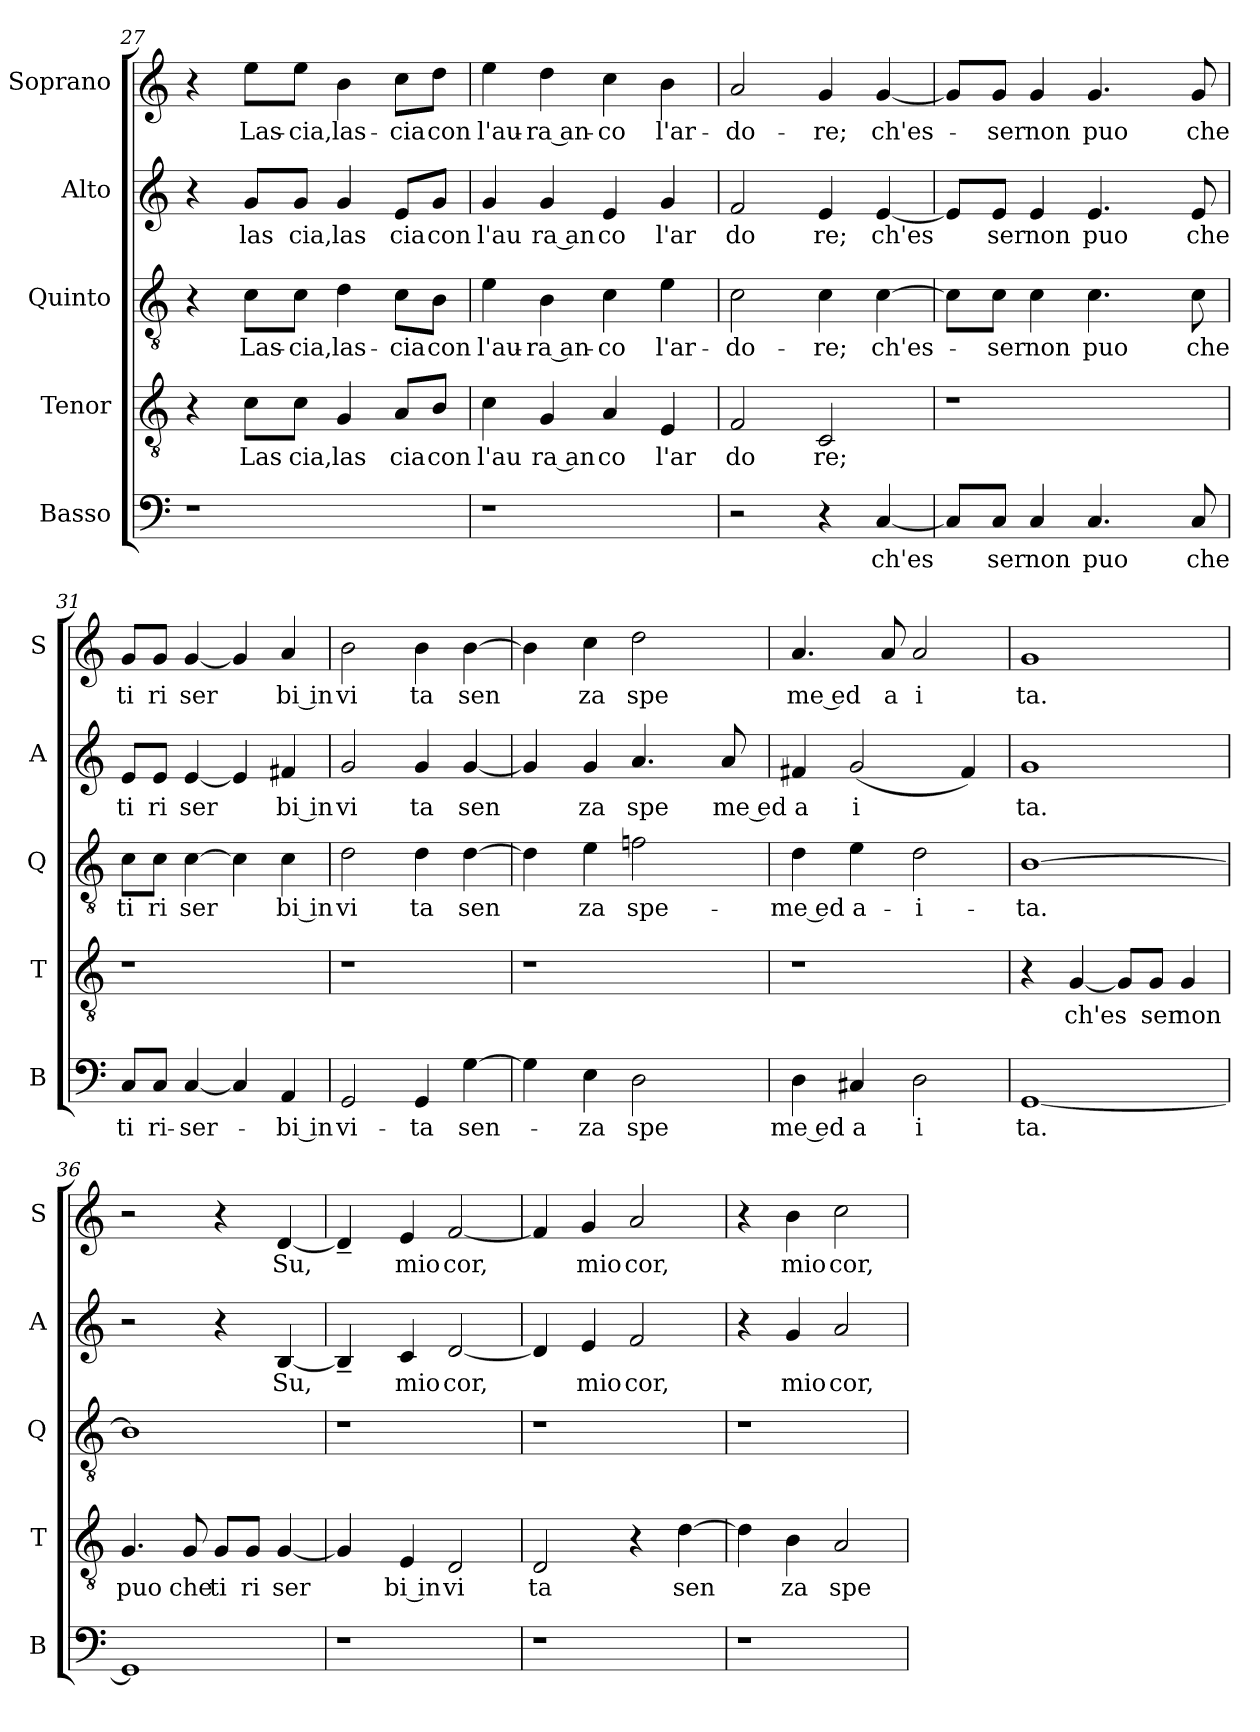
**kern	**text	**kern	**text	**kern	**text	**kern	**text	**kern	**text
*part5	*part5	*part4	*part4	*part3	*part3	*part2	*part2	*part1	*part1
*staff5	*staff5	*staff4	*staff4	*staff3	*staff3	*staff2	*staff2	*staff1	*staff1
*I"Basso	*	*I"Tenor	*	*I"Quinto	*	*I"Alto	*	*I"Soprano	*
*I'B	*	*I'T	*	*I'Q	*	*I'A	*	*I'S	*
!!LO:LB:g=z
*clefF4	*	*clefGv2	*	*clefGv2	*	*clefG2	*	*clefG2	*
=27	=27	=27	=27	=27	=27	=27	=27	=27	=27
1r	.	4r	.	4r	.	4r	.	4r	.
!	!	!	!LO:LY:b:cj	!	!LO:LY:b:cj	!	!LO:LY:b:cj	!	!LO:LY:b:cj
.	.	8c\L	Las	8c\L	Las-	8g/L	las	8ee\L	Las-
!	!	!	!LO:LY:b:cj	!	!LO:LY:b:cj	!	!LO:LY:b:cj	!	!LO:LY:b:cj
.	.	8c\J	cia,	8c\J	-cia,	8g/J	cia,	8ee\J	-cia,
!	!	!	!LO:LY:b:cj	!	!LO:LY:b:cj	!	!LO:LY:b:cj	!	!LO:LY:b:cj
.	.	4G/	las	4d\	las-	4g/	las	4b\	las-
!	!	!	!LO:LY:b:cj	!	!LO:LY:b:cj	!	!LO:LY:b:cj	!	!LO:LY:b:cj
.	.	8A/L	cia	8c\L	-cia	8e/L	cia	8cc\L	-cia
!	!	!	!LO:LY:b:cj	!	!LO:LY:b:cj	!	!LO:LY:b:cj	!	!LO:LY:b:cj
.	.	8B/J	con	8B\J	con	8g/J	con	8dd\J	con
=28	=28	=28	=28	=28	=28	=28	=28	=28	=28
!	!	!	!LO:LY:b:cj	!	!LO:LY:b:cj	!	!LO:LY:b:cj	!	!LO:LY:b:cj
1r	.	4c\	l'au	4e\	l'au-	4g/	l'au	4ee\	l'au-
!	!	!	!LO:LY:b:rj	!	!LO:LY:b:rj	!	!LO:LY:b:rj	!	!LO:LY:b:rj
.	.	4G/	ra an	4B\	-ra an-	4g/	ra an	4dd\	-ra an-
!	!	!	!LO:LY:b:cj	!	!LO:LY:b:cj	!	!LO:LY:b:cj	!	!LO:LY:b:cj
.	.	4A/	co	4c\	-co	4e/	co	4cc\	-co
!	!	!	!LO:LY:b:cj	!	!LO:LY:b:cj	!	!LO:LY:b:cj	!	!LO:LY:b:cj
.	.	4E/	l'ar	4e\	l'ar-	4g/	l'ar	4b\	l'ar-
=29	=29	=29	=29	=29	=29	=29	=29	=29	=29
!	!	!	!LO:LY:b:cj	!	!LO:LY:b:cj	!	!LO:LY:b:cj	!	!LO:LY:b:cj
2r	.	2F/	do	2c\	-do-	2f/	do	2a/	-do-
!	!	!	!LO:LY:b:cj	!	!LO:LY:b:cj	!	!LO:LY:b:cj	!	!LO:LY:b:cj
4r	.	2C/	re;	4c\	-re;	4e/	re;	4g/	-re;
!	!LO:LY:b	!	!	!	!LO:LY:b	!	!LO:LY:b	!	!LO:LY:b
[>4C/	ch'es	.	.	[<4c\	ch'es-	[>4e/	ch'es	[>4g/	ch'es-
!!LO:LB:g=z
=30	=30	=30	=30	=30	=30	=30	=30	=30	=30
*^	*	*	*	*^	*	*^	*	*^	*
8C/L]	64ryy	.	1r	.	8c\L]	64ryy	.	8e/L]	64ryy	.	8g/L]	64ryy	.
.	2ryy	.	.	.	.	2ryy	.	.	2ryy	.	.	2ryy	.
!	!	!LO:LY:b:cj	!	!	!	!	!LO:LY:b:cj	!	!	!LO:LY:b:cj	!	!	!LO:LY:b:cj
8C/J	.	ser	.	.	8c\J	.	-ser	8e/J	.	ser	8g/J	.	-ser
!	!	!LO:LY:b:cj	!	!	!	!	!LO:LY:b:cj	!	!	!LO:LY:b:cj	!	!	!LO:LY:b:cj
4C/	.	non	.	.	4c\	.	non	4e/	.	non	4g/	.	non
!	!	!LO:LY:b:cj	!	!	!	!	!LO:LY:b:cj	!	!	!LO:LY:b:cj	!	!	!LO:LY:b:cj
4.C/	.	puo	.	.	4.c\	.	puo	4.e/	.	puo	4.g/	.	puo
.	4ryy	.	.	.	.	4ryy	.	.	4ryy	.	.	4ryy	.
.	8...ryy	.	.	.	.	8...ryy	.	.	8...ryy	.	.	8...ryy	.
!	!	!LO:LY:b:cj	!	!	!	!	!LO:LY:b:cj	!	!	!LO:LY:b:cj	!	!	!LO:LY:b:cj
8C/	.	che	.	.	8c\	.	che	8e/	.	che	8g/	.	che
=31	=31	=31	=31	=31	=31	=31	=31	=31	=31	=31	=31	=31	=31
!	!	!LO:LY:b:cj	!	!	!	!	!LO:LY:b:cj	!	!	!LO:LY:b:cj	!	!	!LO:LY:b:cj
*	*	*	*	*	*v	*v	*	*	*	*	*v	*v	*
*v	*v	*	*	*	*	*	*v	*v	*	*	*
8C/L	ti	1r	.	8c\L	ti	8e/L	ti	8g/L	ti
!	!LO:LY:b:cj	!	!	!	!LO:LY:b:cj	!	!LO:LY:b:cj	!	!LO:LY:b:cj
8C/J	ri-	.	.	8c\J	ri	8e/J	ri	8g/J	ri
!	!LO:LY:b	!	!	!	!LO:LY:b	!	!LO:LY:b	!	!LO:LY:b
[<4C/	-ser-	.	.	[>4c\	ser	[<4e/	ser	[<4g/	ser
4C/]	.	.	.	4c\]	.	4e/]	.	4g/]	.
!	!LO:LY:b:rj	!	!	!	!LO:LY:b:rj	!	!LO:LY:b:rj	!	!LO:LY:b:rj
4AA/	-bi in	.	.	4c\	bi in	4f#X/	bi in	4a/	bi in
=32	=32	=32	=32	=32	=32	=32	=32	=32	=32
!	!LO:LY:b:cj	!	!	!	!LO:LY:b:cj	!	!LO:LY:b:cj	!	!LO:LY:b:cj
2GG/	vi-	1r	.	2d\	vi	2g/	vi	2b\	vi
!	!LO:LY:b:cj	!	!	!	!LO:LY:b:cj	!	!LO:LY:b:cj	!	!LO:LY:b:cj
4GG/	-ta	.	.	4d\	ta	4g/	ta	4b\	ta
!	!LO:LY:b	!	!	!	!LO:LY:b	!	!LO:LY:b	!	!LO:LY:b
[>4G\	sen-	.	.	[<4d\	sen	[>4g/	sen	[<4b\	sen
!!LO:PB:g=z
=33	=33	=33	=33	=33	=33	=33	=33	=33	=33
*^	*	*	*	*^	*	*^	*	*^	*
4G\]	32.ryy	.	1r	.	4d\]	32.ryy	.	4g/]	32.ryy	.	4b\]	32.ryy	.
.	2ryy	.	.	.	.	2ryy	.	.	2ryy	.	.	2ryy	.
!	!	!LO:LY:b:cj	!	!	!	!	!LO:LY:b:cj	!	!	!LO:LY:b:cj	!	!	!LO:LY:b:cj
4E\	.	-za	.	.	4e\	.	za	4g/	.	za	4cc\	.	za
!	!	!LO:LY:b:cj	!	!	!	!	!LO:LY:b:cj	!	!	!LO:LY:b:cj	!	!	!LO:LY:b:cj
2D\	.	spe	.	.	2fn\	.	spe-	4.a/	.	spe	2dd\	.	spe
.	4ryy	.	.	.	.	4ryy	.	.	4ryy	.	.	4ryy	.
.	8ryy	.	.	.	.	8ryy	.	.	8ryy	.	.	8ryy	.
!	!	!	!	!	!	!	!	!	!	!LO:LY:b:rj	!	!	!
.	.	.	.	.	.	.	.	8a/	.	me ed	.	.	.
.	16ryy	.	.	.	.	16ryy	.	.	16ryy	.	.	16ryy	.
.	64ryy	.	.	.	.	64ryy	.	.	64ryy	.	.	64ryy	.
=34	=34	=34	=34	=34	=34	=34	=34	=34	=34	=34	=34	=34	=34
!	!	!LO:LY:b:rj	!	!	!	!	!LO:LY:b:rj	!	!	!LO:LY:b:cj	!	!	!LO:LY:b:rj
*	*	*	*	*	*v	*v	*	*	*	*	*v	*v	*
*v	*v	*	*	*	*	*	*v	*v	*	*	*
4D\	me ed	1r	.	4d\	-me ed	4f#X/	a	4.a/	me ed
!	!LO:LY:b:cj	!	!	!	!LO:LY:b:cj	!	!LO:LY:b:rj	!	!
4C#X/	a	.	.	4e\	a-	(<2g/	i	.	.
!	!	!	!	!	!	!	!	!	!LO:LY:b:cj
.	.	.	.	.	.	.	.	8a/	a
!	!LO:LY:b:cj	!	!	!	!LO:LY:b:cj	!	!	!	!LO:LY:b:cj
2D\	i	.	.	2d\	-i-	.	.	2a/	i
.	.	.	.	.	.	4f#/)	.	.	.
=35	=35	=35	=35	=35	=35	=35	=35	=35	=35
!	!LO:LY:b:cj	!	!	!	!LO:LY:b:cj	!	!LO:LY:b:cj	!	!LO:LY:b:cj
[<1GG	ta.	4r	.	[>1B	-ta.	1g	ta.	1g	ta.
!	!	!	!LO:LY:b	!	!	!	!	!	!
.	.	[<4G/	ch'es	.	.	.	.	.	.
.	.	8G/L]	.	.	.	.	.	.	.
!	!	!	!LO:LY:b:cj	!	!	!	!	!	!
.	.	8G/J	ser	.	.	.	.	.	.
!	!	!	!LO:LY:b:cj	!	!	!	!	!	!
.	.	4G/	non	.	.	.	.	.	.
=36	=36	=36	=36	=36	=36	=36	=36	=36	=36
!	!	!	!LO:LY:b:cj	!	!	!	!	!	!
1GG]	.	4.G/	puo	1B]	.	2r	.	2r	.
!	!	!	!LO:LY:b:cj	!	!	!	!	!	!
.	.	8G/	che	.	.	.	.	.	.
!	!	!	!LO:LY:b:cj	!	!	!	!	!	!
.	.	8G/L	ti	.	.	4r	.	4r	.
!	!	!	!LO:LY:b:cj	!	!	!	!	!	!
.	.	8G/J	ri	.	.	.	.	.	.
!	!	!	!LO:LY:b	!	!	!	!LO:LY:b	!	!LO:LY:b
.	.	[>4G/	ser	.	.	[>4B/	Su,	[>4d/	Su,
!!LO:LB:g=z
=37	=37	=37	=37	=37	=37	=37	=37	=37	=37
*^	*	*	*	*	*	*	*	*	*
1r	8ryy	.	4G/]	.	1r	.	4B~</]	.	4d~</]	.
.	2..ryy	.	.	.	.	.	.	.	.	.
!	!	!	!	!LO:LY:b:rj	!	!	!	!LO:LY:b:cj	!	!LO:LY:b:cj
.	.	.	4E/	bi in	.	.	4c/	mio	4e/	mio
!	!	!	!	!LO:LY:b:cj	!	!	!	!LO:LY:b	!	!LO:LY:b
.	.	.	2D/	vi	.	.	[<2d/	cor,	[<2f/	cor,
=38	=38	=38	=38	=38	=38	=38	=38	=38	=38	=38
!	!	!	!	!LO:LY:b:cj	!	!	!	!	!	!
*v	*v	*	*	*	*	*	*	*	*	*
1r	.	2D/	ta	1r	.	4d/]	.	4f/]	.
!	!	!	!	!	!	!	!LO:LY:b:cj	!	!LO:LY:b:cj
.	.	.	.	.	.	4e/	mio	4g/	mio
!	!	!	!	!	!	!	!LO:LY:b:cj	!	!LO:LY:b:cj
.	.	4r	.	.	.	2f/	cor,	2a/	cor,
!	!	!	!LO:LY:b	!	!	!	!	!	!
.	.	[>4d\	sen	.	.	.	.	.	.
=39	=39	=39	=39	=39	=39	=39	=39	=39	=39
1r	.	4d\]	.	1r	.	4r	.	4r	.
!	!	!	!LO:LY:b:cj	!	!	!	!LO:LY:b:cj	!	!LO:LY:b:cj
.	.	4B\	za	.	.	4g/	mio	4b\	mio
!	!	!	!LO:LY:b:cj	!	!	!	!LO:LY:b:cj	!	!LO:LY:b:cj
.	.	2A/	spe	.	.	2a/	cor,	2cc\	cor,
=	=	=	=	=	=	=	=	=	=
*-	*-	*-	*-	*-	*-	*-	*-	*-	*-
